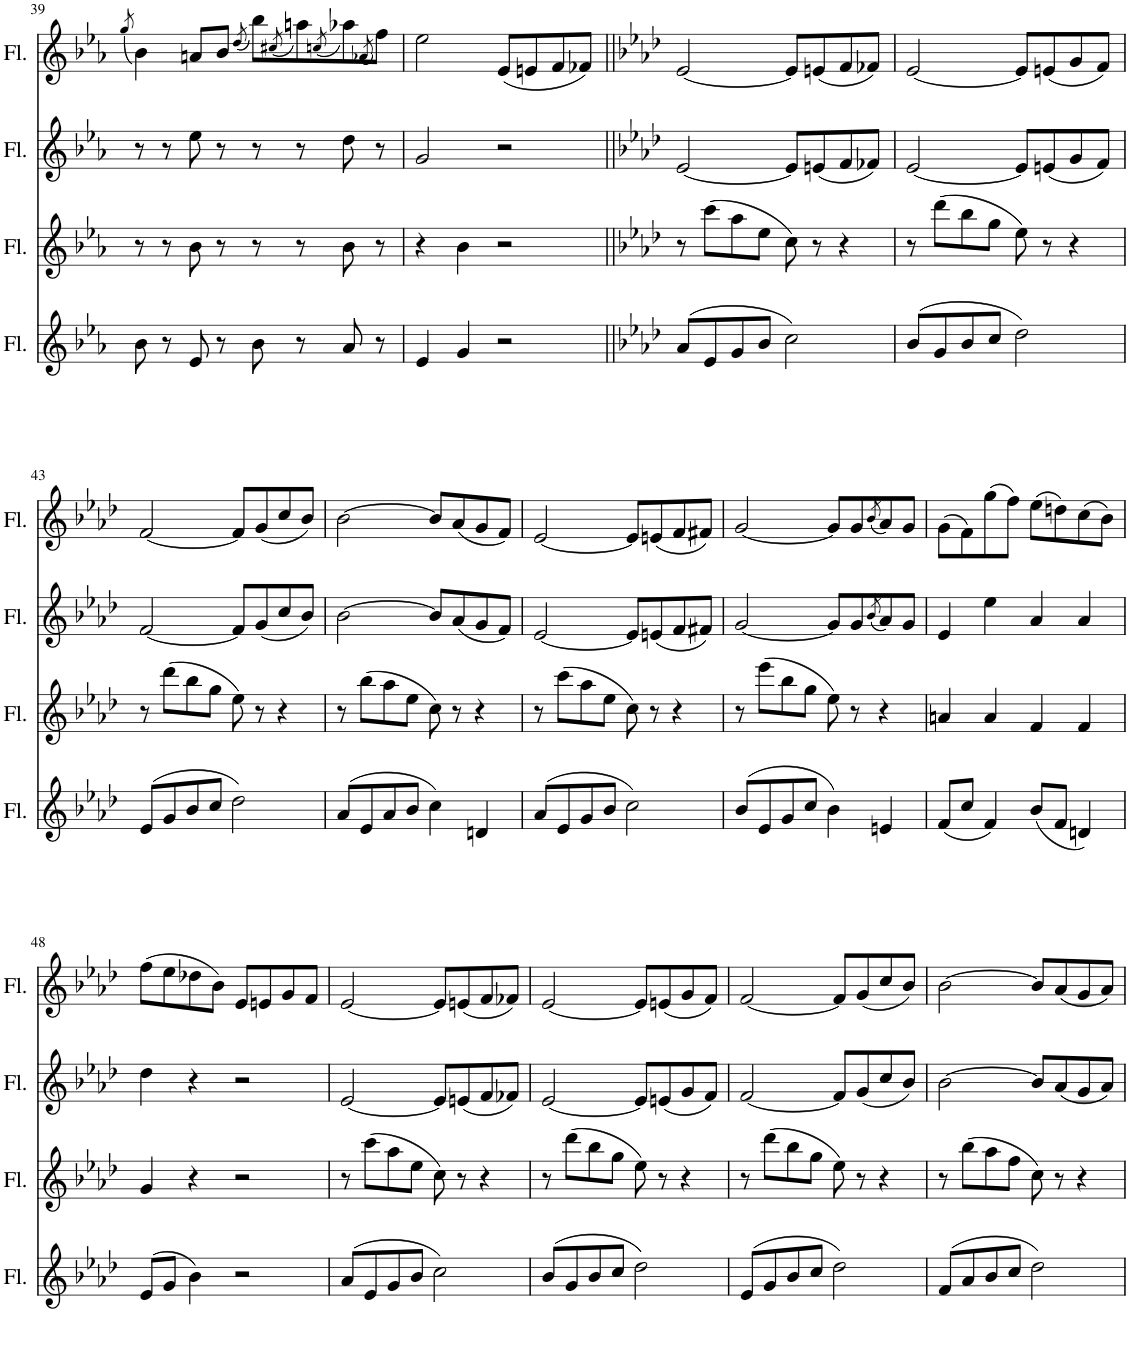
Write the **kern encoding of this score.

**kern	**kern	**kern	**kern
*part4	*part3	*part2	*part1
*staff4	*staff3	*staff2	*staff1
*I"Flute	*I"Flute	*I"Flute	*I"Flute
*I'Fl.	*I'Fl.	*I'Fl.	*I'Fl.
!!LO:PB:g=z
*clefG2	*clefG2	*clefG2	*clefG2
*k[b-e-a-]	*k[b-e-a-]	*k[b-e-a-]	*k[b-e-a-]
*M4/4	*M4/4	*M4/4	*M4/4
=39	=39	=39	=39
.	.	.	(8qgg/
8b-\	8r	8r	4b-\)
8r	8r	8r	.
8e-/	8b-\	8ee-\	8an/L
8r	8r	8r	8b-/J
.	.	.	(8qdd/
8b-\	8r	8r	8bb-\L)
.	.	.	(8qcc#X/
8r	8r	8r	8aan\)
.	.	.	(8qccn/
8a-/	8b-\	8dd\	8aa-X\)
.	.	.	(8qa-X/
8r	8r	8r	8ff\J)
=40	=40	=40	=40
4e-/	4r	2g/	2ee-\
4g/	4b-\	.	.
2r	2r	2r	(8e-/L
.	.	.	8en/
.	.	.	8f/
.	.	.	8f-X/J)
=41||	=41||	=41||	=41||
*k[b-e-a-d-]	*k[b-e-a-d-]	*k[b-e-a-d-]	*k[b-e-a-d-]
(8a-/L	8r	[2e-/	[2e-/
8e-/	(8ccc\L	.	.
8g/	8aa-\	.	.
8b-/J	8ee-\J	.	.
2cc\)	8cc\)	8e-/L]	8e-/L]
.	8r	(8en/	(8en/
.	4r	8f/	8f/
.	.	8f-X/J)	8f-X/J)
=42	=42	=42	=42
(8b-/L	8r	[2e-/	[2e-/
8g/	(8ddd-\L	.	.
8b-/	8bb-\	.	.
8cc/J	8gg\J	.	.
2dd-\)	8ee-\)	8e-/L]	8e-/L]
.	8r	(8en/	(8en/
.	4r	8g/	8g/
.	.	8f/J)	8f/J)
!!LO:LB:g=z
=43	=43	=43	=43
(8e-/L	8r	[2f/	[2f/
8g/	(8ddd-\L	.	.
8b-/	8bb-\	.	.
8cc/J	8gg\J	.	.
2dd-\)	8ee-\)	8f/L]	8f/L]
.	8r	(8g/	(8g/
.	4r	8cc/	8cc/
.	.	8b-/J)	8b-/J)
=44	=44	=44	=44
(8a-/L	8r	[2b-\	[2b-\
8e-/	(8bb-\L	.	.
8a-/	8aa-\	.	.
8b-/J	8ee-\J	.	.
4cc\)	8cc\)	8b-/L]	8b-/L]
.	8r	(8a-/	(8a-/
4dn/	4r	8g/	8g/
.	.	8f/J)	8f/J)
=45	=45	=45	=45
(8a-/L	8r	[2e-/	[2e-/
8e-/	(8ccc\L	.	.
8g/	8aa-\	.	.
8b-/J	8ee-\J	.	.
2cc\)	8cc\)	8e-/L]	8e-/L]
.	8r	(8en/	(8en/
.	4r	8f/	8f/
.	.	8f#X/J)	8f#X/J)
=46	=46	=46	=46
(8b-/L	8r	[2g/	[2g/
8e-/	(8eee-\L	.	.
8g/	8bb-\	.	.
8cc/J	8gg\J	.	.
4b-\)	8ee-\)	8g/L]	8g/L]
.	8r	8g/	8g/
.	.	(8qb-/	(8qb-/
4en/	4r	8a-/)	8a-/)
.	.	8g/J	8g/J
=47	=47	=47	=47
(8f/L	4an/	4e-/	(8g\L
8cc/J	.	.	8f\)
4f/)	4a/	4ee-\	(8gg\
.	.	.	8ff\J)
(8b-/L	4f/	4a-/	(8ee-\L
8f/J	.	.	8ddn\)
4dn/)	4f/	4a-/	(8cc\
.	.	.	8b-\J)
!!LO:LB:g=z
=48	=48	=48	=48
(8e-/L	4g/	4dd-\	(8ff\L
8g/J	.	.	8ee-\
4b-\)	4r	4r	8dd-X\
.	.	.	8b-\J)
2r	2r	2r	8e-/L
.	.	.	8en/
.	.	.	8g/
.	.	.	8f/J
=49	=49	=49	=49
(8a-/L	8r	[2e-/	[2e-/
8e-/	(8ccc\L	.	.
8g/	8aa-\	.	.
8b-/J	8ee-\J	.	.
2cc\)	8cc\)	8e-/L]	8e-/L]
.	8r	(8en/	(8en/
.	4r	8f/	8f/
.	.	8f-X/J)	8f-X/J)
=50	=50	=50	=50
(8b-/L	8r	[2e-/	[2e-/
8g/	(8ddd-\L	.	.
8b-/	8bb-\	.	.
8cc/J	8gg\J	.	.
2dd-\)	8ee-\)	8e-/L]	8e-/L]
.	8r	(8en/	(8en/
.	4r	8g/	8g/
.	.	8f/J)	8f/J)
=51	=51	=51	=51
(8e-/L	8r	[2f/	[2f/
8g/	(8ddd-\L	.	.
8b-/	8bb-\	.	.
8cc/J	8gg\J	.	.
2dd-\)	8ee-\)	8f/L]	8f/L]
.	8r	(8g/	(8g/
.	4r	8cc/	8cc/
.	.	8b-/J)	8b-/J)
=52	=52	=52	=52
(8f/L	8r	[2b-\	[2b-\
8a-/	(8bb-\L	.	.
8b-/	8aa-\	.	.
8cc/J	8ff\J	.	.
2dd-\)	8cc\)	8b-/L]	8b-/L]
.	8r	(8a-/	(8a-/
.	4r	8g/	8g/
.	.	8a-/J)	8a-/J)
=	=	=	=
*-	*-	*-	*-
